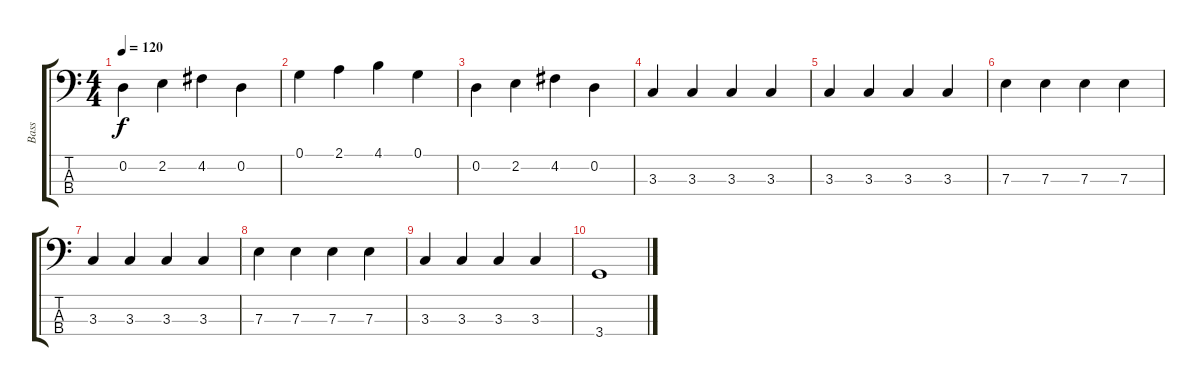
\track ("Bass" "Bass") {instrument electricbassfinger}
\staff {score tabs}
\tuning (G2 D2 A1 E1) {hide}
\ts (4 4)
\tempo 120
\clef f4
\ks c
0.2.4{dy f} 2.2.4 4.2.4 0.2.4 |
0.1.4 2.1.4 4.1.4 0.1.4 |
0.2.4 2.2.4 4.2.4 0.2.4 |
3.3.4 3.3.4 3.3.4 3.3.4 |
3.3.4 3.3.4 3.3.4 3.3.4 |
7.3.4 7.3.4 7.3.4 7.3.4 |
3.3.4 3.3.4 3.3.4 3.3.4 |
7.3.4 7.3.4 7.3.4 7.3.4 |
3.3.4 3.3.4 3.3.4 3.3.4 |
3.4.1
